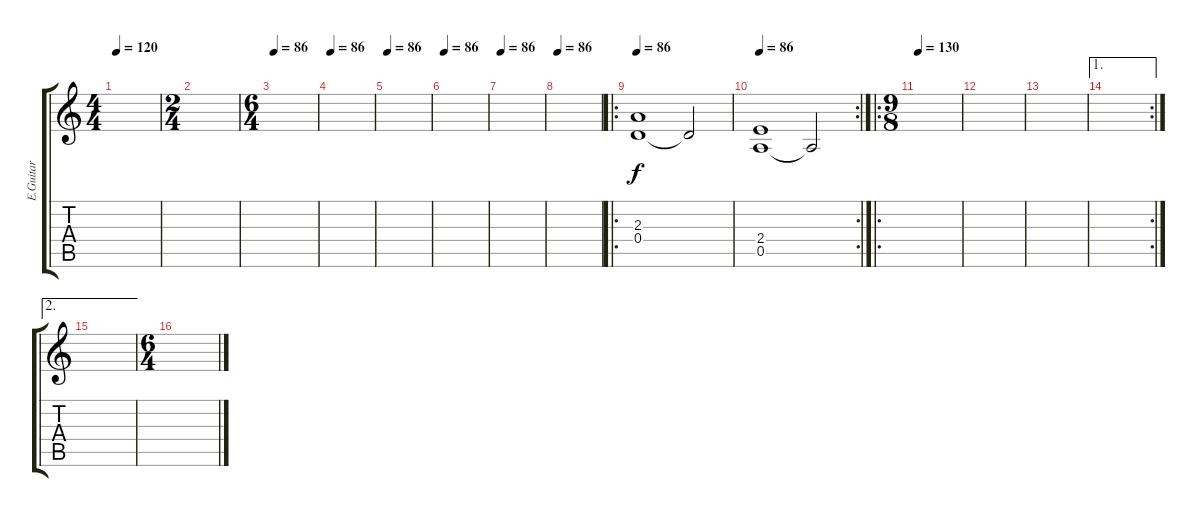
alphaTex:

\track ("E.Guitar" "E.Guitar") {instrument overdrivenguitar}
\staff {score tabs}
\tuning (E4 B3 G3 D3 A2 E2) {hide}
\ts (4 4)
\tempo 120
\clef g2
\ks c
|
\ts (2 4)
|
\ts (6 4)
\tempo 86
|
\tempo 86
|
\tempo 86
|
\tempo 86
|
\tempo 86
|
\tempo 86
|
\ro
\tempo 86
(2.3 0.4).1 0.4{t}.2 |
\rc 2
\tempo 86
(2.4 0.5).1 0.5{t}.2 |
\ro
\ts (9 8)
\tempo 130
|
|
|
\ae 1
\rc 2
|
\ae 2
|
\ts (6 4)
